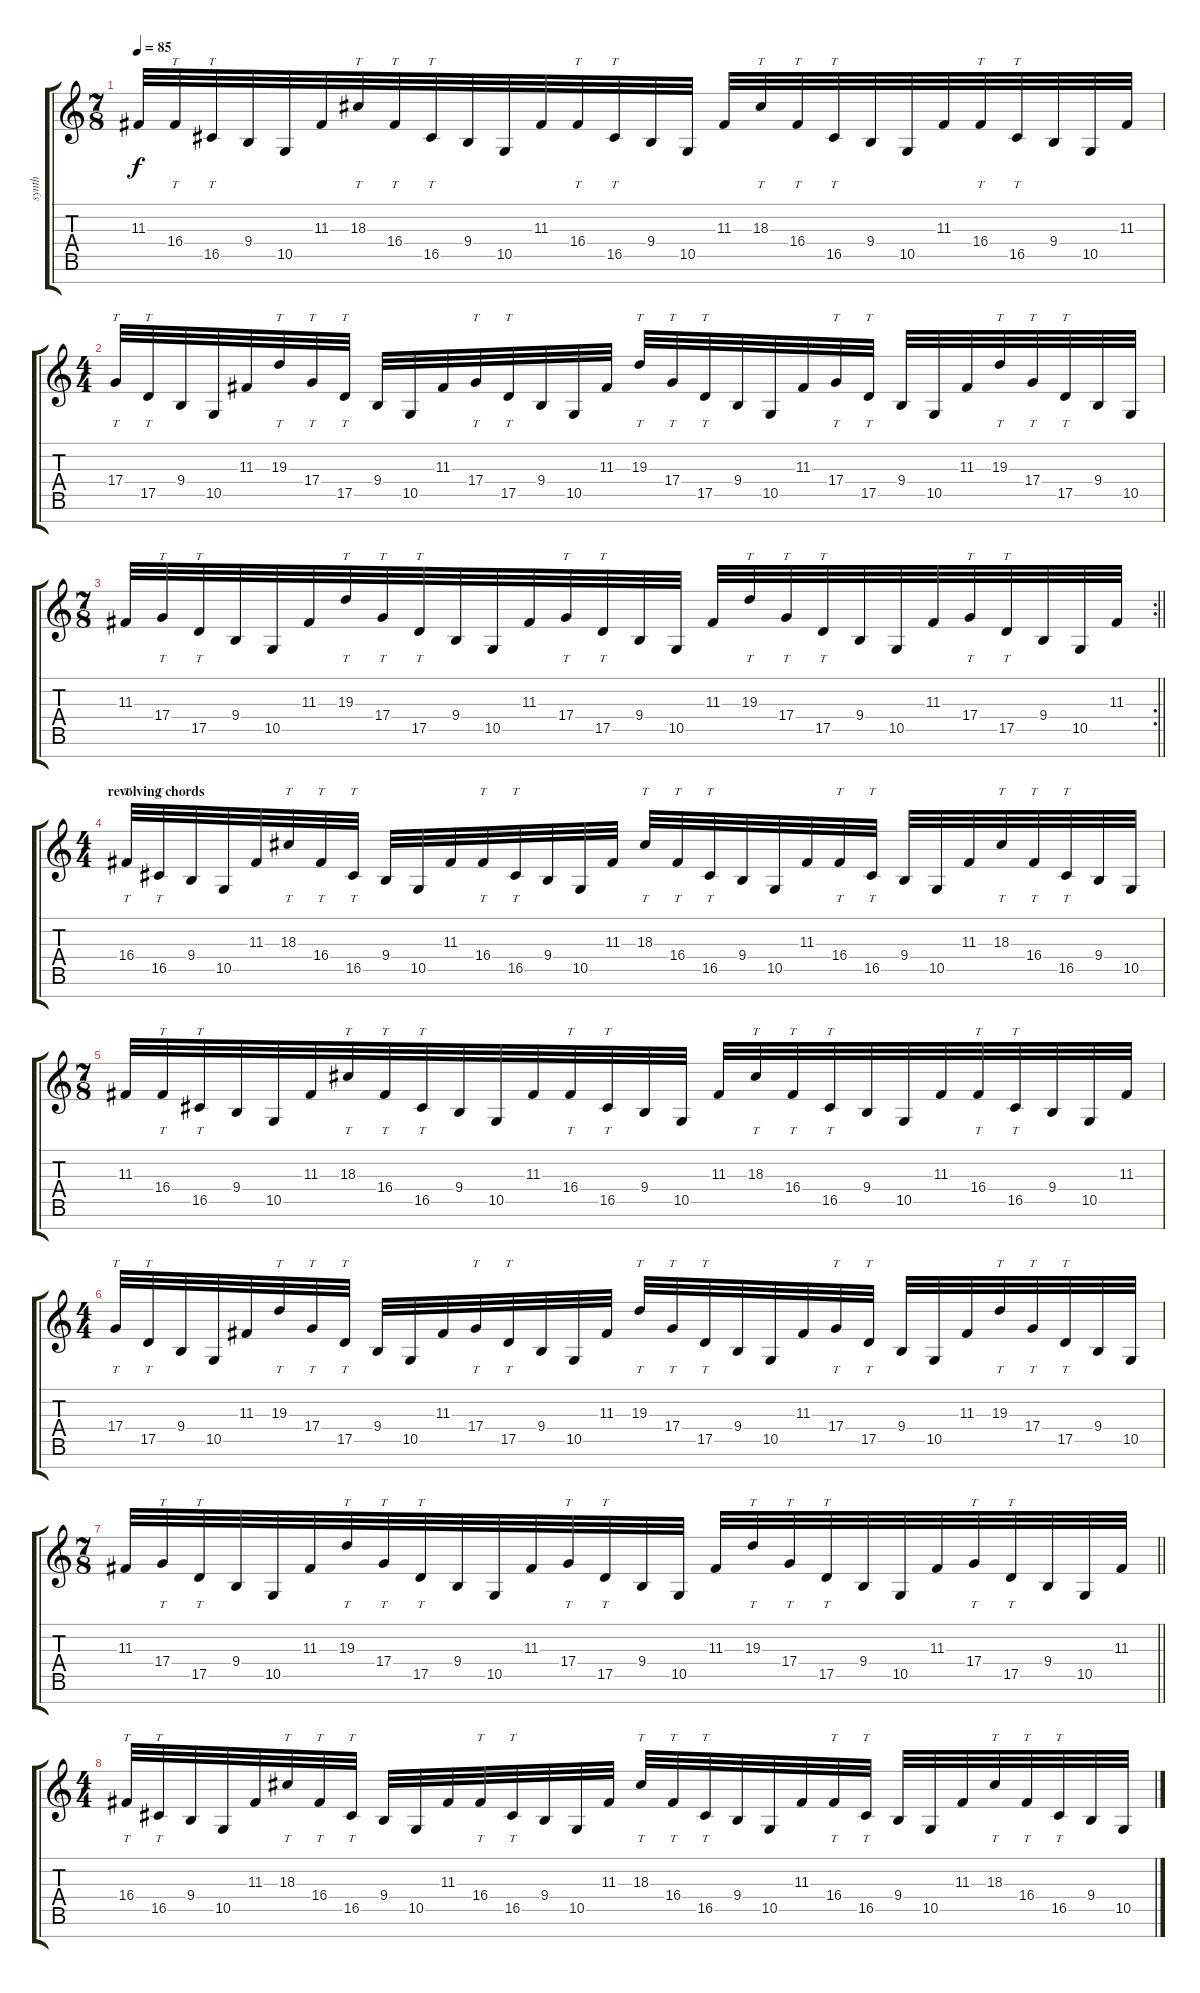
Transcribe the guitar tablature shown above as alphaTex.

\track ("synth" "synth") {instrument stringensemble1}
\staff {score tabs}
\tuning (E4 B3 G3 D3 A2 E2 B1) {hide}
\ts (7 8)
\tempo 85
\clef g2
\ks c
11.3.32{dy f} 16.4.32{tt} 16.5.32{tt} 9.4.32 10.5.32 11.3.32 18.3.32{tt} 16.4.32{tt} 16.5.32{tt} 9.4.32 10.5.32 11.3.32 16.4.32{tt} 16.5.32{tt} 9.4.32 10.5.32 11.3.32 18.3.32{tt} 16.4.32{tt} 16.5.32{tt} 9.4.32 10.5.32 11.3.32 16.4.32{tt} 16.5.32{tt} 9.4.32 10.5.32 11.3.32 |
\ts (4 4)
17.4.32{tt} 17.5.32{tt} 9.4.32 10.5.32 11.3.32 19.3.32{tt} 17.4.32{tt} 17.5.32{tt} 9.4.32 10.5.32 11.3.32 17.4.32{tt} 17.5.32{tt} 9.4.32 10.5.32 11.3.32 19.3.32{tt} 17.4.32{tt} 17.5.32{tt} 9.4.32 10.5.32 11.3.32 17.4.32{tt} 17.5.32{tt} 9.4.32 10.5.32 11.3.32 19.3.32{tt} 17.4.32{tt} 17.5.32{tt} 9.4.32 10.5.32 |
\rc 2
\ts (7 8)
\barLineRight lightlight
11.3.32 17.4.32{tt} 17.5.32{tt} 9.4.32 10.5.32 11.3.32 19.3.32{tt} 17.4.32{tt} 17.5.32{tt} 9.4.32 10.5.32 11.3.32 17.4.32{tt} 17.5.32{tt} 9.4.32 10.5.32 11.3.32 19.3.32{tt} 17.4.32{tt} 17.5.32{tt} 9.4.32 10.5.32 11.3.32 17.4.32{tt} 17.5.32{tt} 9.4.32 10.5.32 11.3.32 |
\ts (4 4)
\section ("" "revolving chords")
16.4.32{tt} 16.5.32{tt} 9.4.32 10.5.32 11.3.32 18.3.32{tt} 16.4.32{tt} 16.5.32{tt} 9.4.32 10.5.32 11.3.32 16.4.32{tt} 16.5.32{tt} 9.4.32 10.5.32 11.3.32 18.3.32{tt} 16.4.32{tt} 16.5.32{tt} 9.4.32 10.5.32 11.3.32 16.4.32{tt} 16.5.32{tt} 9.4.32 10.5.32 11.3.32 18.3.32{tt} 16.4.32{tt} 16.5.32{tt} 9.4.32 10.5.32 |
\ts (7 8)
11.3.32 16.4.32{tt} 16.5.32{tt} 9.4.32 10.5.32 11.3.32 18.3.32{tt} 16.4.32{tt} 16.5.32{tt} 9.4.32 10.5.32 11.3.32 16.4.32{tt} 16.5.32{tt} 9.4.32 10.5.32 11.3.32 18.3.32{tt} 16.4.32{tt} 16.5.32{tt} 9.4.32 10.5.32 11.3.32 16.4.32{tt} 16.5.32{tt} 9.4.32 10.5.32 11.3.32 |
\ts (4 4)
17.4.32{tt} 17.5.32{tt} 9.4.32 10.5.32 11.3.32 19.3.32{tt} 17.4.32{tt} 17.5.32{tt} 9.4.32 10.5.32 11.3.32 17.4.32{tt} 17.5.32{tt} 9.4.32 10.5.32 11.3.32 19.3.32{tt} 17.4.32{tt} 17.5.32{tt} 9.4.32 10.5.32 11.3.32 17.4.32{tt} 17.5.32{tt} 9.4.32 10.5.32 11.3.32 19.3.32{tt} 17.4.32{tt} 17.5.32{tt} 9.4.32 10.5.32 |
\ts (7 8)
\barLineRight lightlight
11.3.32 17.4.32{tt} 17.5.32{tt} 9.4.32 10.5.32 11.3.32 19.3.32{tt} 17.4.32{tt} 17.5.32{tt} 9.4.32 10.5.32 11.3.32 17.4.32{tt} 17.5.32{tt} 9.4.32 10.5.32 11.3.32 19.3.32{tt} 17.4.32{tt} 17.5.32{tt} 9.4.32 10.5.32 11.3.32 17.4.32{tt} 17.5.32{tt} 9.4.32 10.5.32 11.3.32 |
\ts (4 4)
16.4.32{tt} 16.5.32{tt} 9.4.32 10.5.32 11.3.32 18.3.32{tt} 16.4.32{tt} 16.5.32{tt} 9.4.32 10.5.32 11.3.32 16.4.32{tt} 16.5.32{tt} 9.4.32 10.5.32 11.3.32 18.3.32{tt} 16.4.32{tt} 16.5.32{tt} 9.4.32 10.5.32 11.3.32 16.4.32{tt} 16.5.32{tt} 9.4.32 10.5.32 11.3.32 18.3.32{tt} 16.4.32{tt} 16.5.32{tt} 9.4.32 10.5.32
